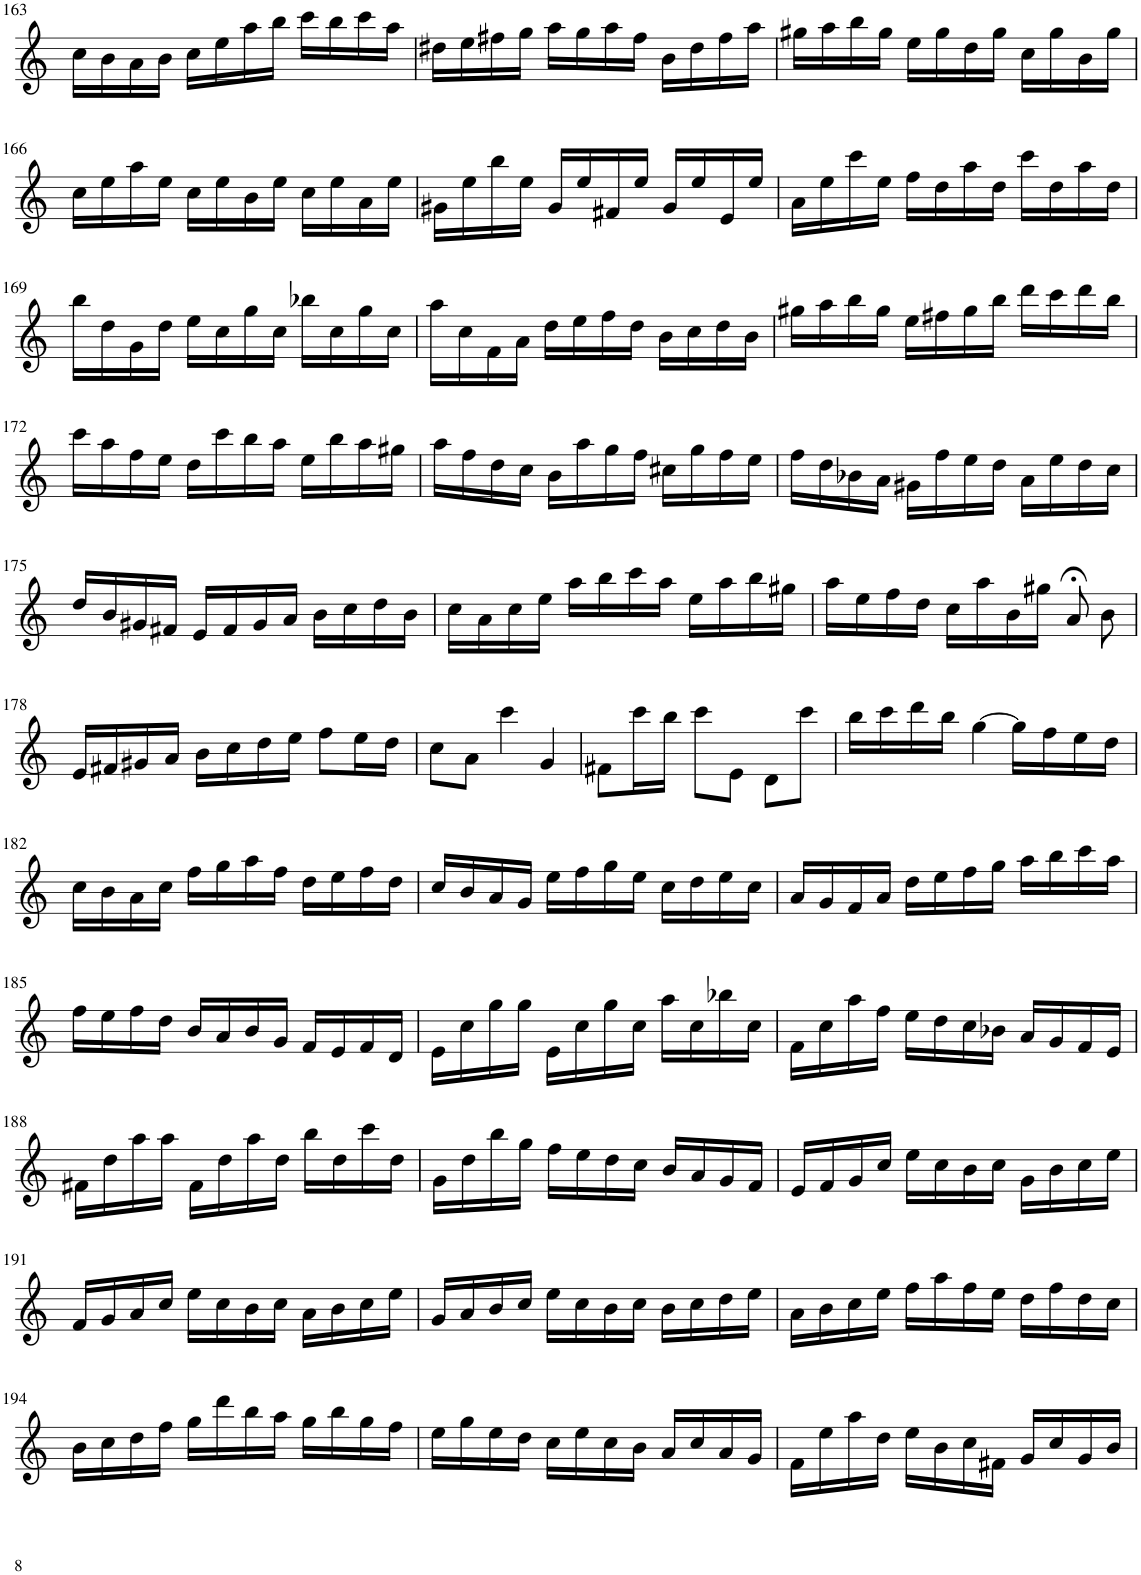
**kern
*part1
*staff1
*I"ハープ
!!LO:PB:g=z
*clefG2
*k[]
*M3/4
=163
16cc\LL
16b\
16a\
16b\JJ
16cc\LL
16ee\
16aa\
16bb\JJ
16ccc\LL
16bb\
16ccc\
16aa\JJ
=164
16dd#X\LL
16ee\
16ff#X\
16gg\JJ
16aa\LL
16gg\
16aa\
16ff#\JJ
16b\LL
16dd#\
16ff#\
16aa\JJ
=165
16gg#X\LL
16aa\
16bb\
16gg#\JJ
16ee\LL
16gg#\
16dd\
16gg#\JJ
16cc\LL
16gg#\
16b\
16gg#\JJ
!!LO:LB:g=z
=166
16cc\LL
16ee\
16aa\
16ee\JJ
16cc\LL
16ee\
16b\
16ee\JJ
16cc\LL
16ee\
16a\
16ee\JJ
=167
16g#X\LL
16ee\
16bb\
16ee\JJ
16g#/LL
16ee/
16f#X/
16ee/JJ
16g#/LL
16ee/
16e/
16ee/JJ
=168
16a\LL
16ee\
16ccc\
16ee\JJ
16ff\LL
16dd\
16aa\
16dd\JJ
16ccc\LL
16dd\
16aa\
16dd\JJ
!!LO:LB:g=z
=169
16bb\LL
16dd\
16g\
16dd\JJ
16ee\LL
16cc\
16gg\
16cc\JJ
16bb-X\LL
16cc\
16gg\
16cc\JJ
=170
16aa\LL
16cc\
16f\
16a\JJ
16dd\LL
16ee\
16ff\
16dd\JJ
16b\LL
16cc\
16dd\
16b\JJ
=171
16gg#X\LL
16aa\
16bb\
16gg#\JJ
16ee\LL
16ff#X\
16gg#\
16bb\JJ
16ddd\LL
16ccc\
16ddd\
16bb\JJ
!!LO:LB:g=z
=172
16ccc\LL
16aa\
16ff\
16ee\JJ
16dd\LL
16ccc\
16bb\
16aa\JJ
16ee\LL
16bb\
16aa\
16gg#X\JJ
=173
16aa\LL
16ff\
16dd\
16cc\JJ
16b\LL
16aa\
16gg\
16ff\JJ
16cc#X\LL
16gg\
16ff\
16ee\JJ
=174
16ff\LL
16dd\
16b-X\
16a\JJ
16g#X\LL
16ff\
16ee\
16dd\JJ
16a\LL
16ee\
16dd\
16cc\JJ
!!LO:LB:g=z
=175
16dd/LL
16b/
16g#X/
16f#X/JJ
16e/LL
16f#/
16g#/
16a/JJ
16b\LL
16cc\
16dd\
16b\JJ
=176
16cc\LL
16a\
16cc\
16ee\JJ
16aa\LL
16bb\
16ccc\
16aa\JJ
16ee\LL
16aa\
16bb\
16gg#X\JJ
=177
16aa\LL
16ee\
16ff\
16dd\JJ
16cc\LL
16aa\
16b\
16gg#X\JJ
8a;</
8b\
!!LO:LB:g=z
=178
16e/LL
16f#X/
16g#X/
16a/JJ
16b\LL
16cc\
16dd\
16ee\JJ
8ff\L
16ee\L
16dd\JJ
=179
8cc\L
8a\J
4ccc\
4g/
=180
8f#X\L
16ccc\L
16bb\JJ
8ccc\L
8e\J
8d\L
8ccc\J
=181
16bb\LL
16ccc\
16ddd\
16bb\JJ
[4gg\
16gg\LL]
16ff\
16ee\
16dd\JJ
!!LO:LB:g=z
=182
16cc\LL
16b\
16a\
16cc\JJ
16ff\LL
16gg\
16aa\
16ff\JJ
16dd\LL
16ee\
16ff\
16dd\JJ
=183
16cc/LL
16b/
16a/
16g/JJ
16ee\LL
16ff\
16gg\
16ee\JJ
16cc\LL
16dd\
16ee\
16cc\JJ
=184
16a/LL
16g/
16f/
16a/JJ
16dd\LL
16ee\
16ff\
16gg\JJ
16aa\LL
16bb\
16ccc\
16aa\JJ
!!LO:LB:g=z
=185
16ff\LL
16ee\
16ff\
16dd\JJ
16b/LL
16a/
16b/
16g/JJ
16f/LL
16e/
16f/
16d/JJ
=186
16e\LL
16cc\
16gg\
16gg\JJ
16e\LL
16cc\
16gg\
16cc\JJ
16aa\LL
16cc\
16bb-X\
16cc\JJ
=187
16f\LL
16cc\
16aa\
16ff\JJ
16ee\LL
16dd\
16cc\
16b-X\JJ
16a/LL
16g/
16f/
16e/JJ
!!LO:LB:g=z
=188
16f#X\LL
16dd\
16aa\
16aa\JJ
16f#\LL
16dd\
16aa\
16dd\JJ
16bb\LL
16dd\
16ccc\
16dd\JJ
=189
16g\LL
16dd\
16bb\
16gg\JJ
16ff\LL
16ee\
16dd\
16cc\JJ
16b/LL
16a/
16g/
16f/JJ
=190
16e/LL
16f/
16g/
16cc/JJ
16ee\LL
16cc\
16b\
16cc\JJ
16g\LL
16b\
16cc\
16ee\JJ
!!LO:LB:g=z
=191
16f/LL
16g/
16a/
16cc/JJ
16ee\LL
16cc\
16b\
16cc\JJ
16a\LL
16b\
16cc\
16ee\JJ
=192
16g/LL
16a/
16b/
16cc/JJ
16ee\LL
16cc\
16b\
16cc\JJ
16b\LL
16cc\
16dd\
16ee\JJ
=193
16a\LL
16b\
16cc\
16ee\JJ
16ff\LL
16aa\
16ff\
16ee\JJ
16dd\LL
16ff\
16dd\
16cc\JJ
!!LO:LB:g=z
=194
16b\LL
16cc\
16dd\
16ff\JJ
16gg\LL
16ddd\
16bb\
16aa\JJ
16gg\LL
16bb\
16gg\
16ff\JJ
=195
16ee\LL
16gg\
16ee\
16dd\JJ
16cc\LL
16ee\
16cc\
16b\JJ
16a/LL
16cc/
16a/
16g/JJ
=196
16f\LL
16ee\
16aa\
16dd\JJ
16ee\LL
16b\
16cc\
16f#X\JJ
16g/LL
16cc/
16g/
16b/JJ
=
*-
